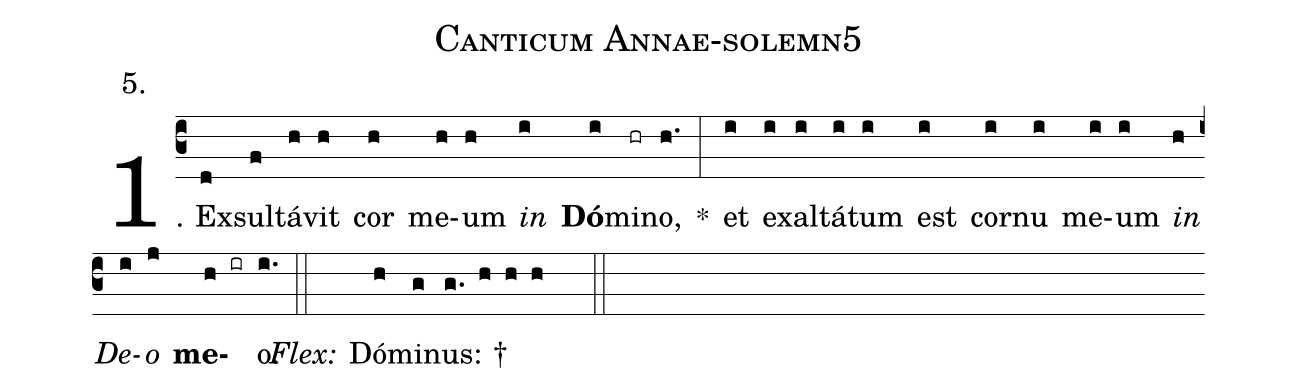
name: Canticum Annae-solemn5;
annotation: 5.;
%%
(c3)1. Ex(d)sul(f)tá(h)vit(h) cor(h) me(h)um(h) <i>in</i>(i) <b>Dó</b>(i)mi(hr)no,(h.) *(:) et(i) ex(i)al(i)tá(i)tum(i) est(i) cor(i)nu(i) me(i)um(i) <i>in</i>(h) <i>De</i>(i)<i>o</i>(j) <b>me</b>(h ir)o.(i.) (::)
<i>Flex:</i>()  Dó(h)mi(g)nus: †(g. h h h  ::)
